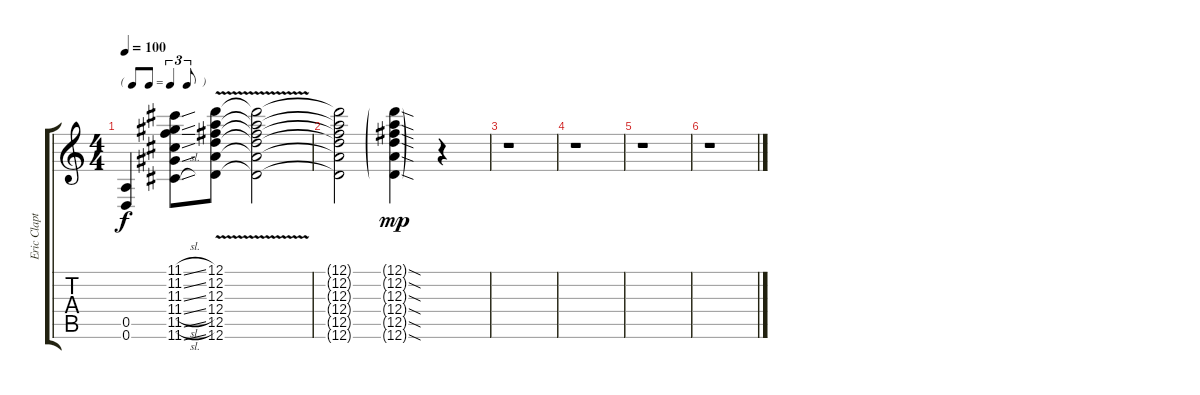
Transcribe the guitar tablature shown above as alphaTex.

\track ("Eric Clapton Guitar I" "Eric Clapt") {instrument distortionguitar}
\staff {score tabs}
\tuning (D4 A3 Gb3 D3 A2 D2) {hide}
\ts (4 4)
\tf triplet8th
\tempo 100
\clef g2
\ks c
(0.5 0.6).4{dy f} (11.1{sl} 11.2{sl} 11.3{sl} 11.4{sl} 11.5{sl} 11.6{sl}).8 (12.1{v} 12.2{v} 12.3{v} 12.4{v} 12.5{v} 12.6{v}).8 (12.1{t} 12.2{t} 12.3{t} 12.4{t} 12.5{t} 12.6{t}).2 |
(12.1{t} 12.2{t} 12.3{t} 12.4{t} 12.5{t} 12.6{t}).2 (12.1{sod g} 12.2{sod g} 12.3{sod g} 12.4{sod g} 12.5{sod g} 12.6{sod g}).4{dy mp} r.4 |
r.1 |
r.1 |
r.1 |
r.1
